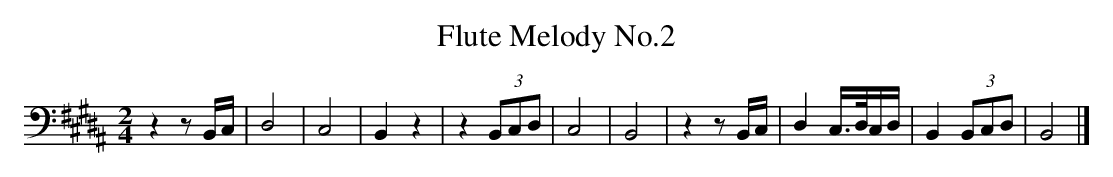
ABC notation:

X:1
T: Flute Melody No.2
L: 1/8
M: 2/4
K: B clef=bass
[K:clef=bass][M:2/4]z2z B,,/C,/ |
D,4 |
C,4 |
B,,2z2 |
z2(3B,,C,D, |
C,4 |
B,,4 |
z2z B,,/C,/ |
D,2C,3//D,//C,/D,/ |
B,,2(3B,,C,D, |
B,,4 |]
